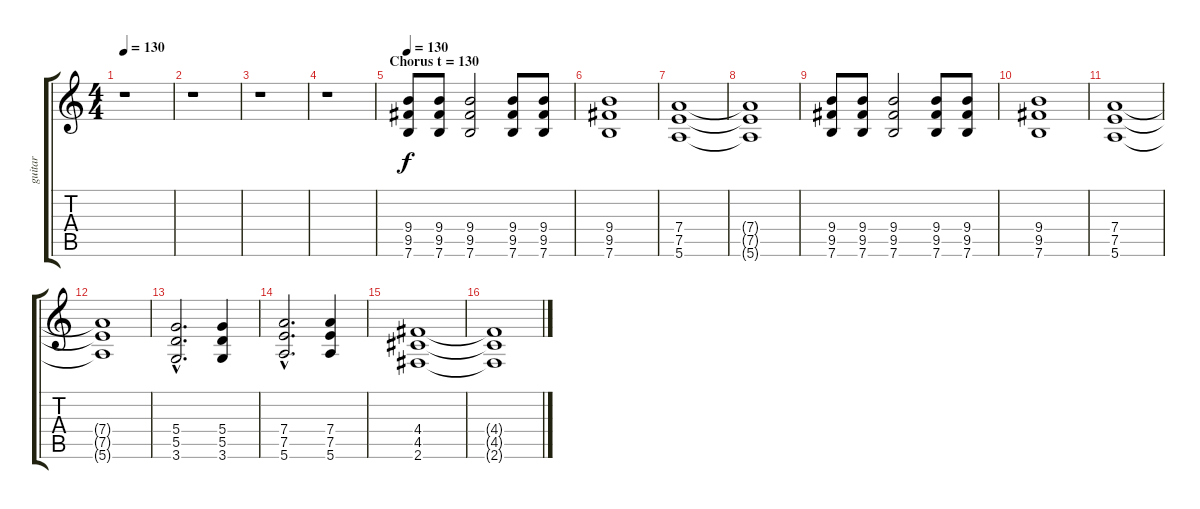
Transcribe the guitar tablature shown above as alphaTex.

\track ("guitar" "guitar") {instrument distortionguitar}
\staff {score tabs}
\tuning (E4 B3 G3 D3 A2 E2) {hide}
\ts (4 4)
\tempo 130
\clef g2
\ks c
r.1{dy f} |
r.1 |
r.1 |
r.1 |
\section ("" "Chorus t = 130")
\tempo 130
(9.4 9.5 7.6).8 (9.4 9.5 7.6).8 (9.4 9.5 7.6).2 (9.4 9.5 7.6).8 (9.4 9.5 7.6).8 |
(9.4 9.5 7.6).1 |
(7.4 7.5 5.6).1 |
(7.4{t} 7.5{t} 5.6{t}).1 |
(9.4 9.5 7.6).8 (9.4 9.5 7.6).8 (9.4 9.5 7.6).2 (9.4 9.5 7.6).8 (9.4 9.5 7.6).8 |
(9.4 9.5 7.6).1 |
(7.4 7.5 5.6).1 |
(7.4{t} 7.5{t} 5.6{t}).1 |
(5.4{hac} 5.5{hac} 3.6{hac}).2{d} (5.4 5.5 3.6).4 |
(7.4{hac} 7.5{hac} 5.6{hac}).2{d} (7.4 7.5 5.6).4 |
(4.4 4.5 2.6).1 |
(4.4{t} 4.5{t} 2.6{t}).1
